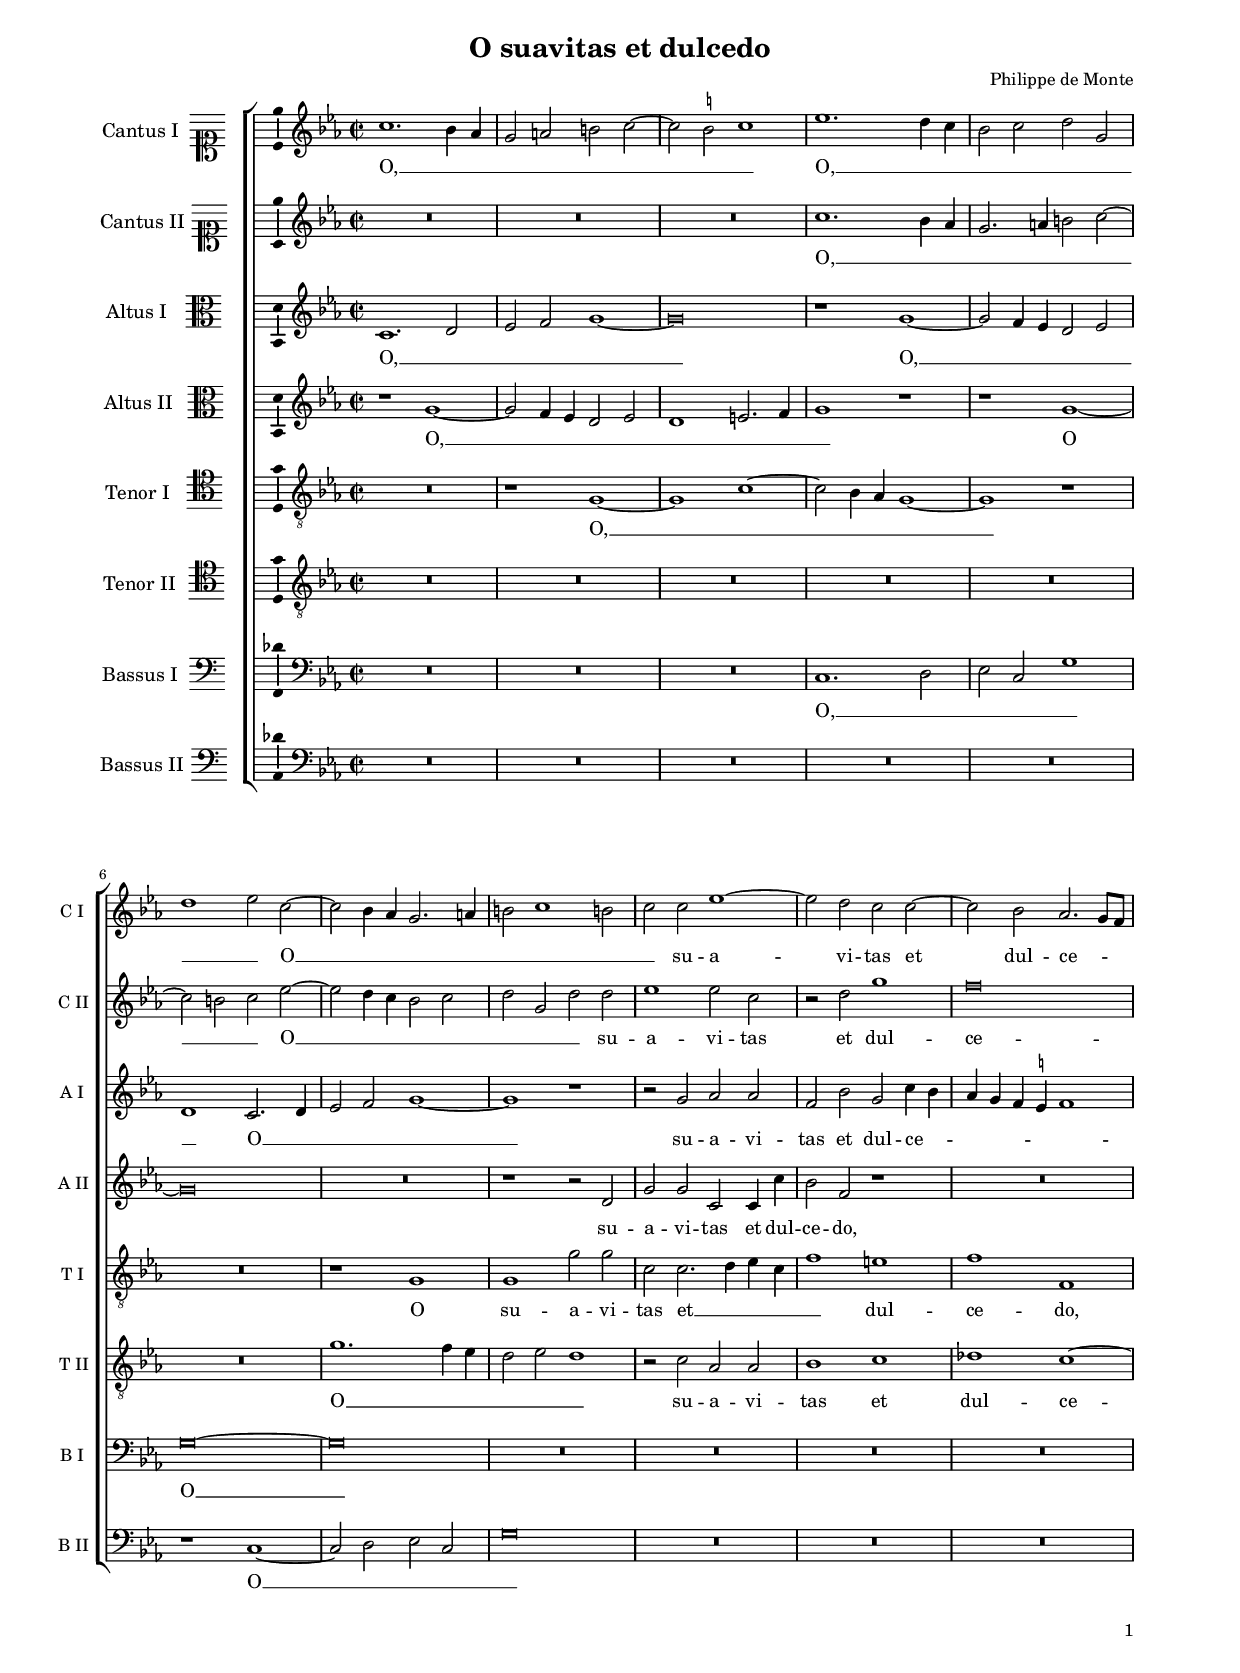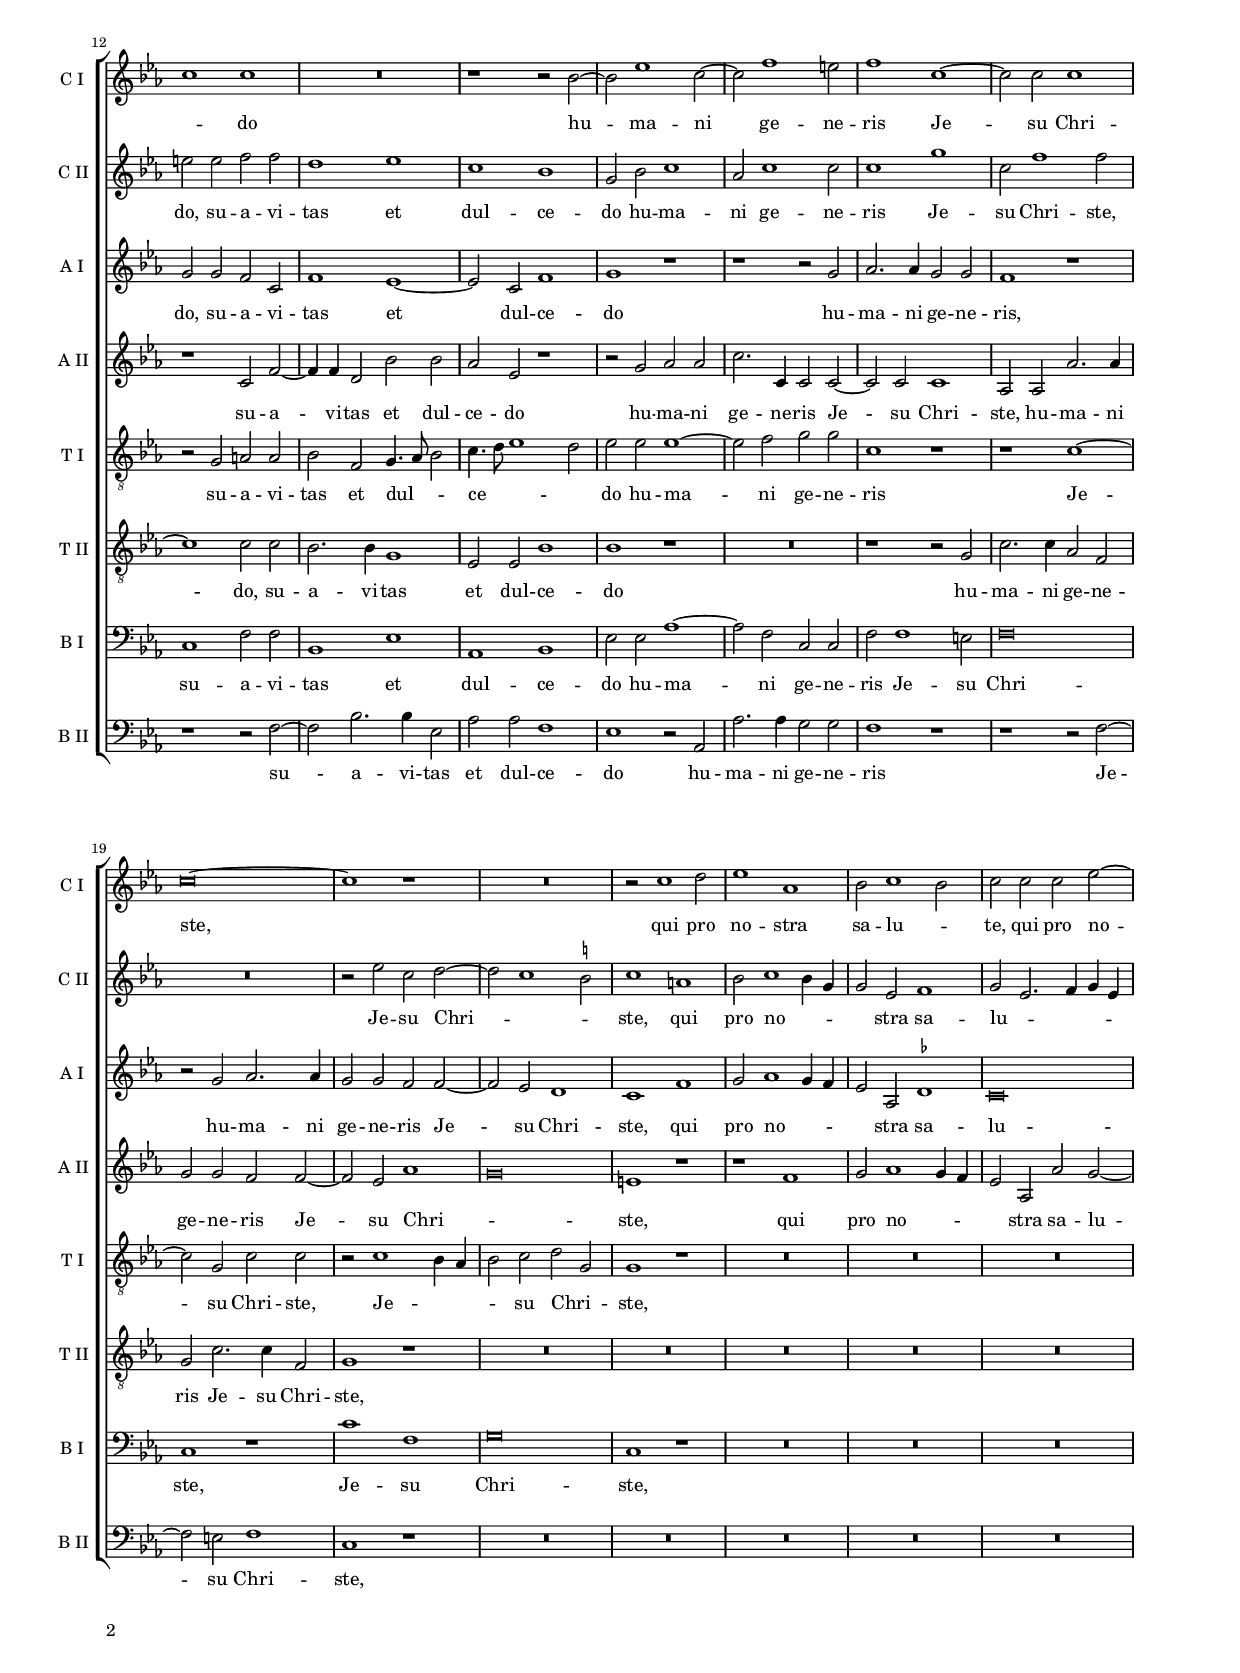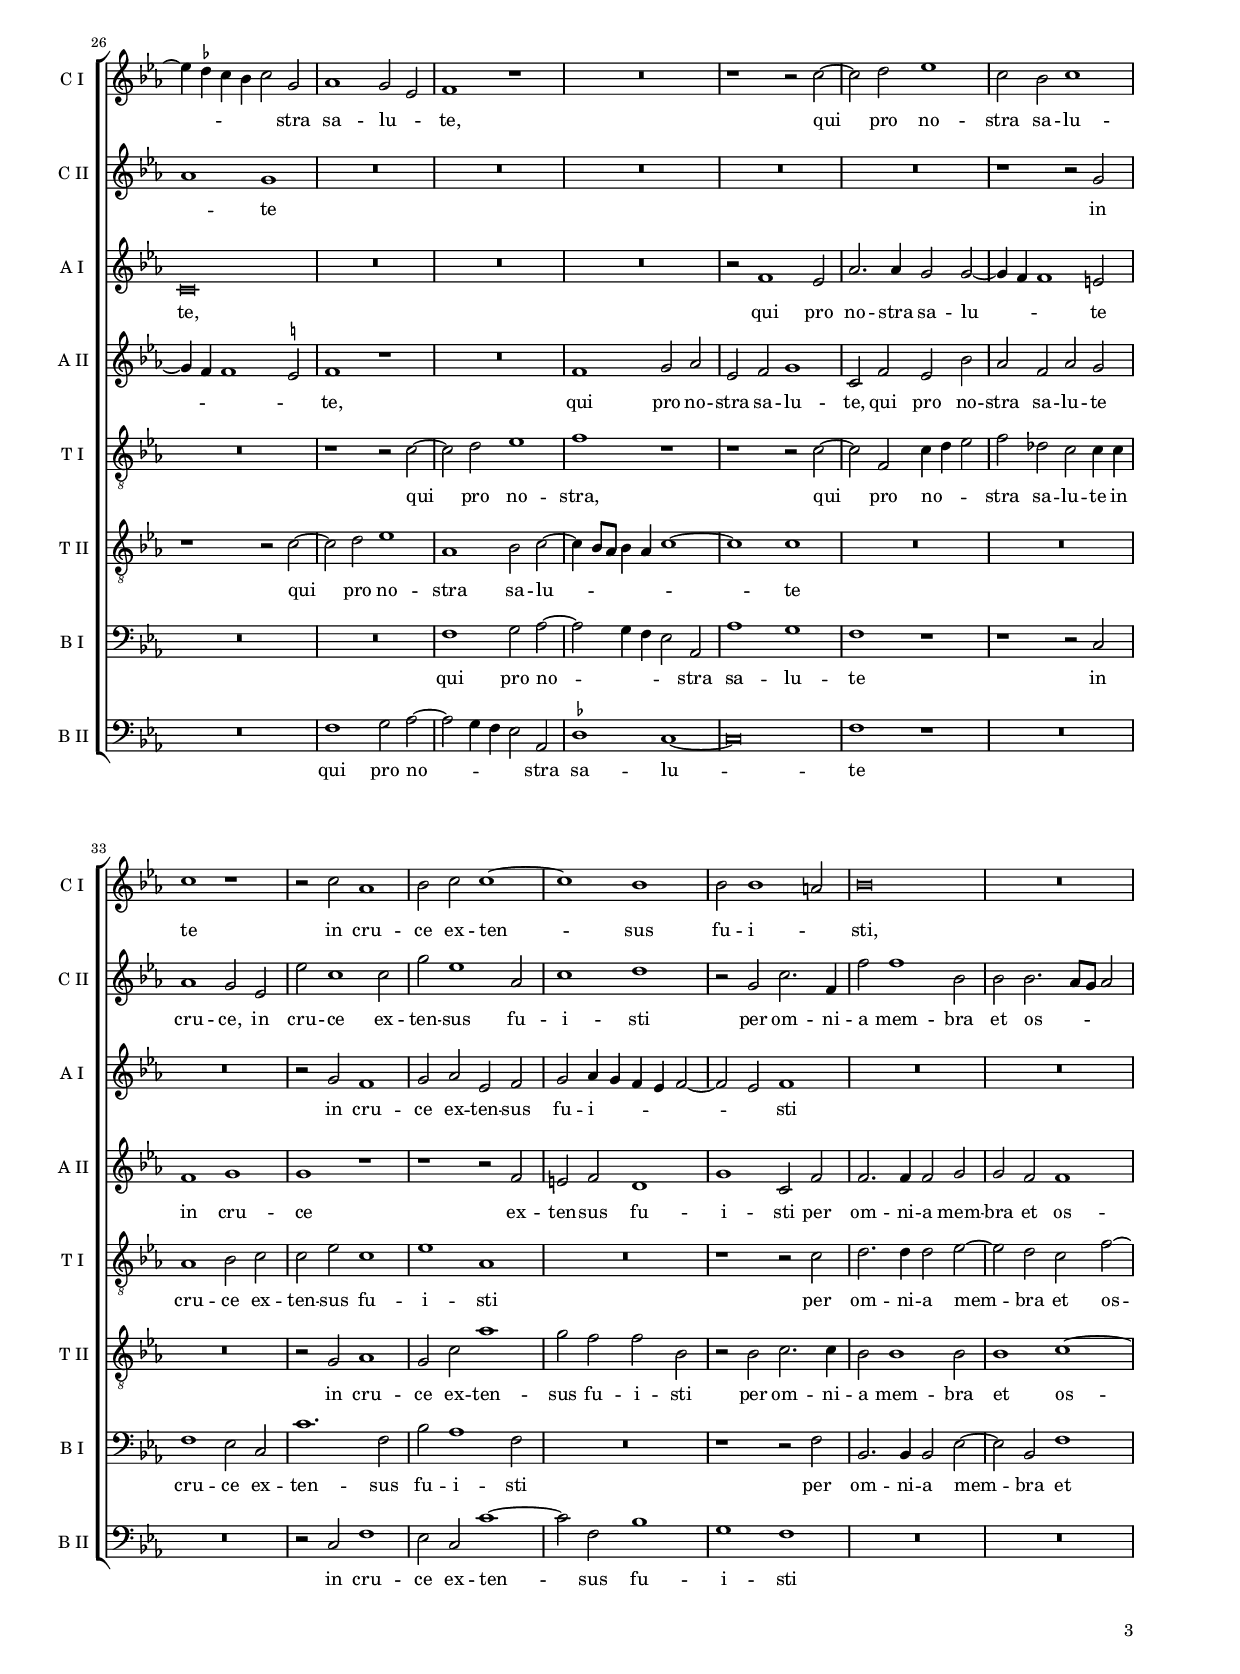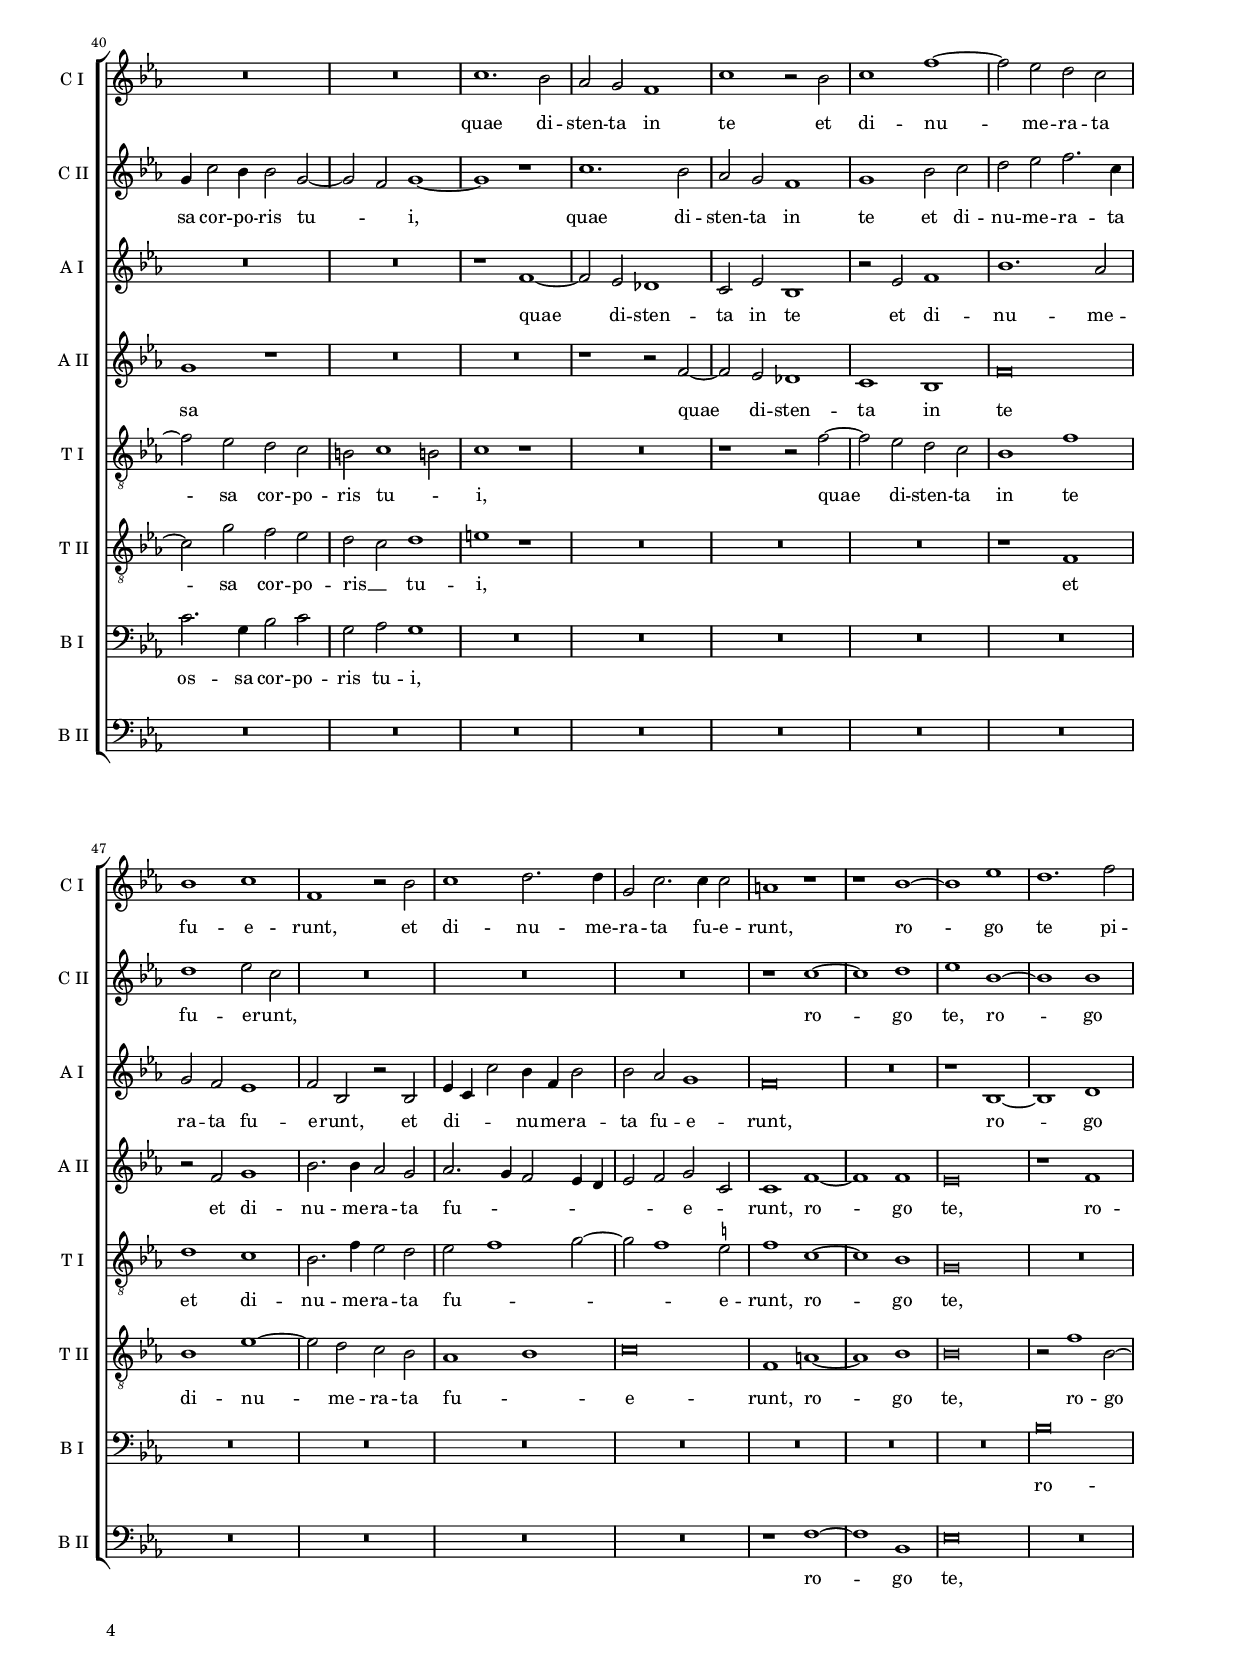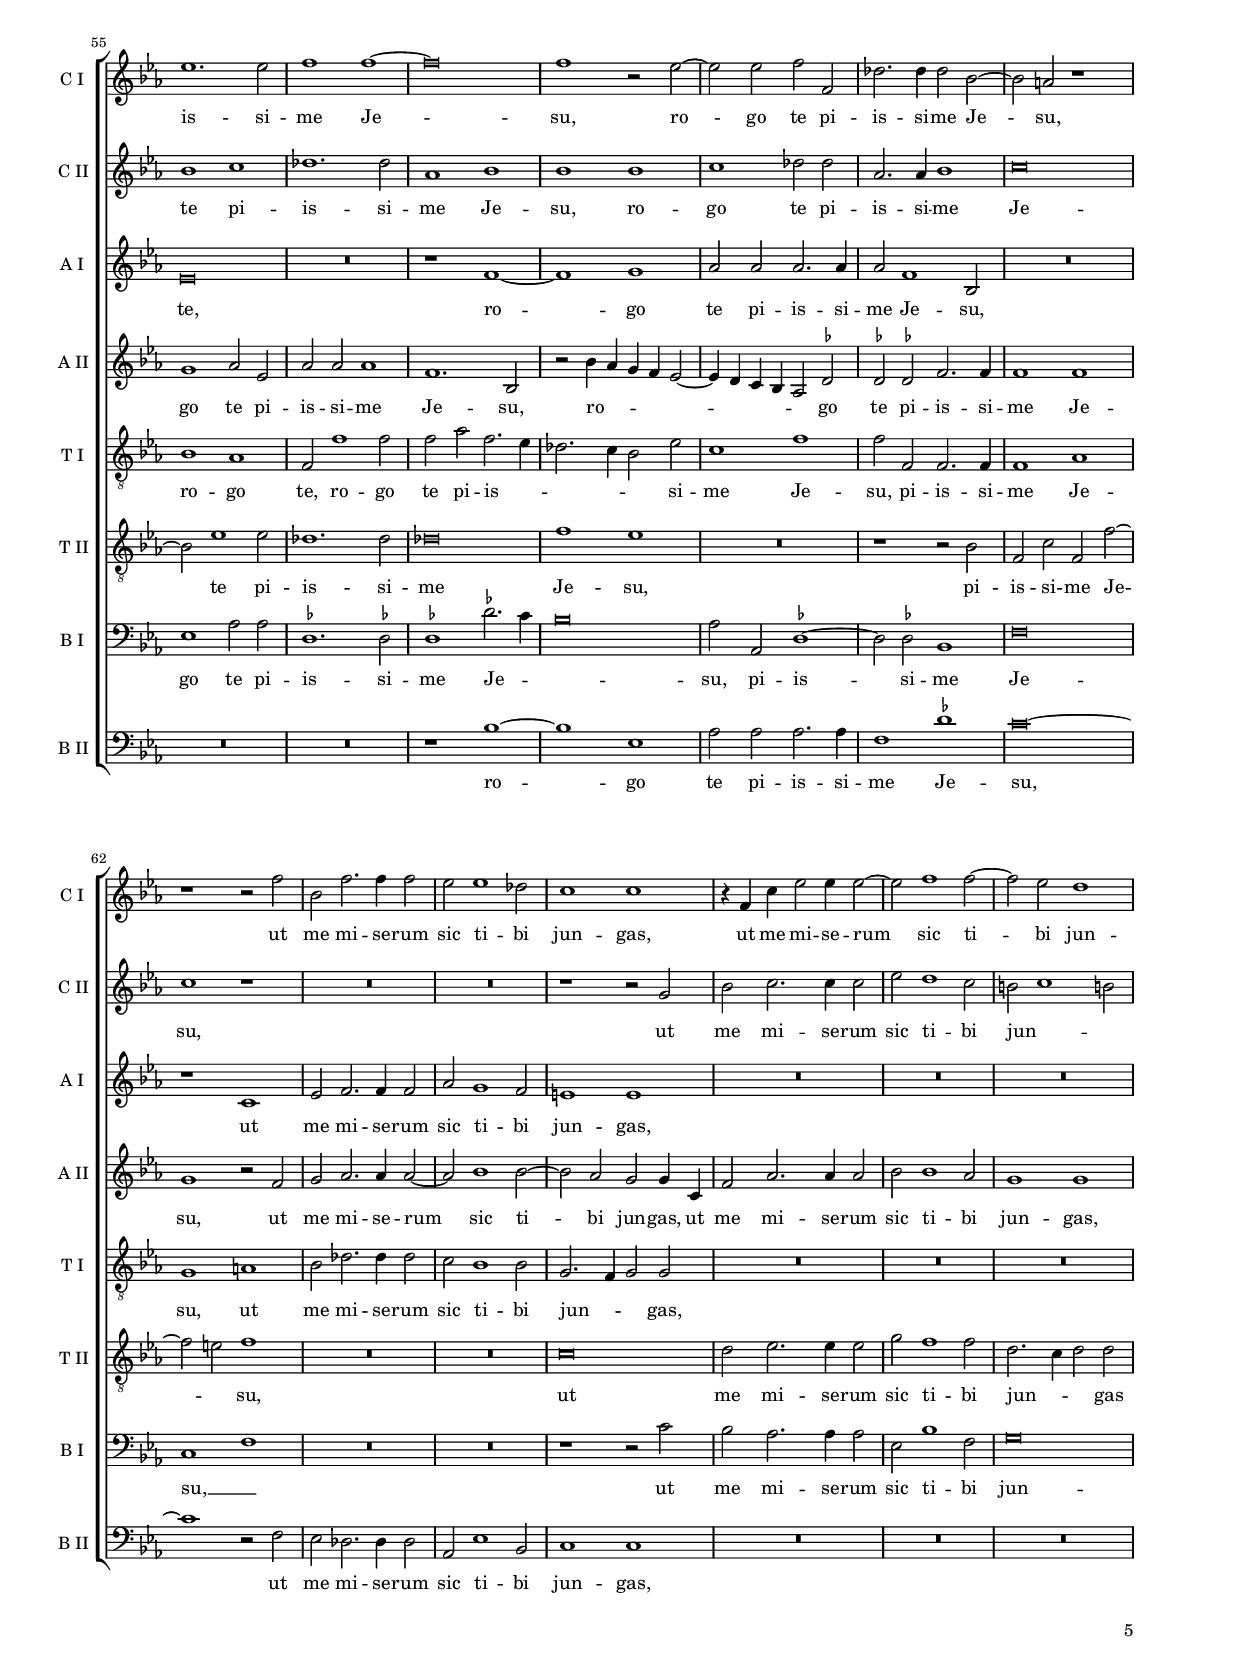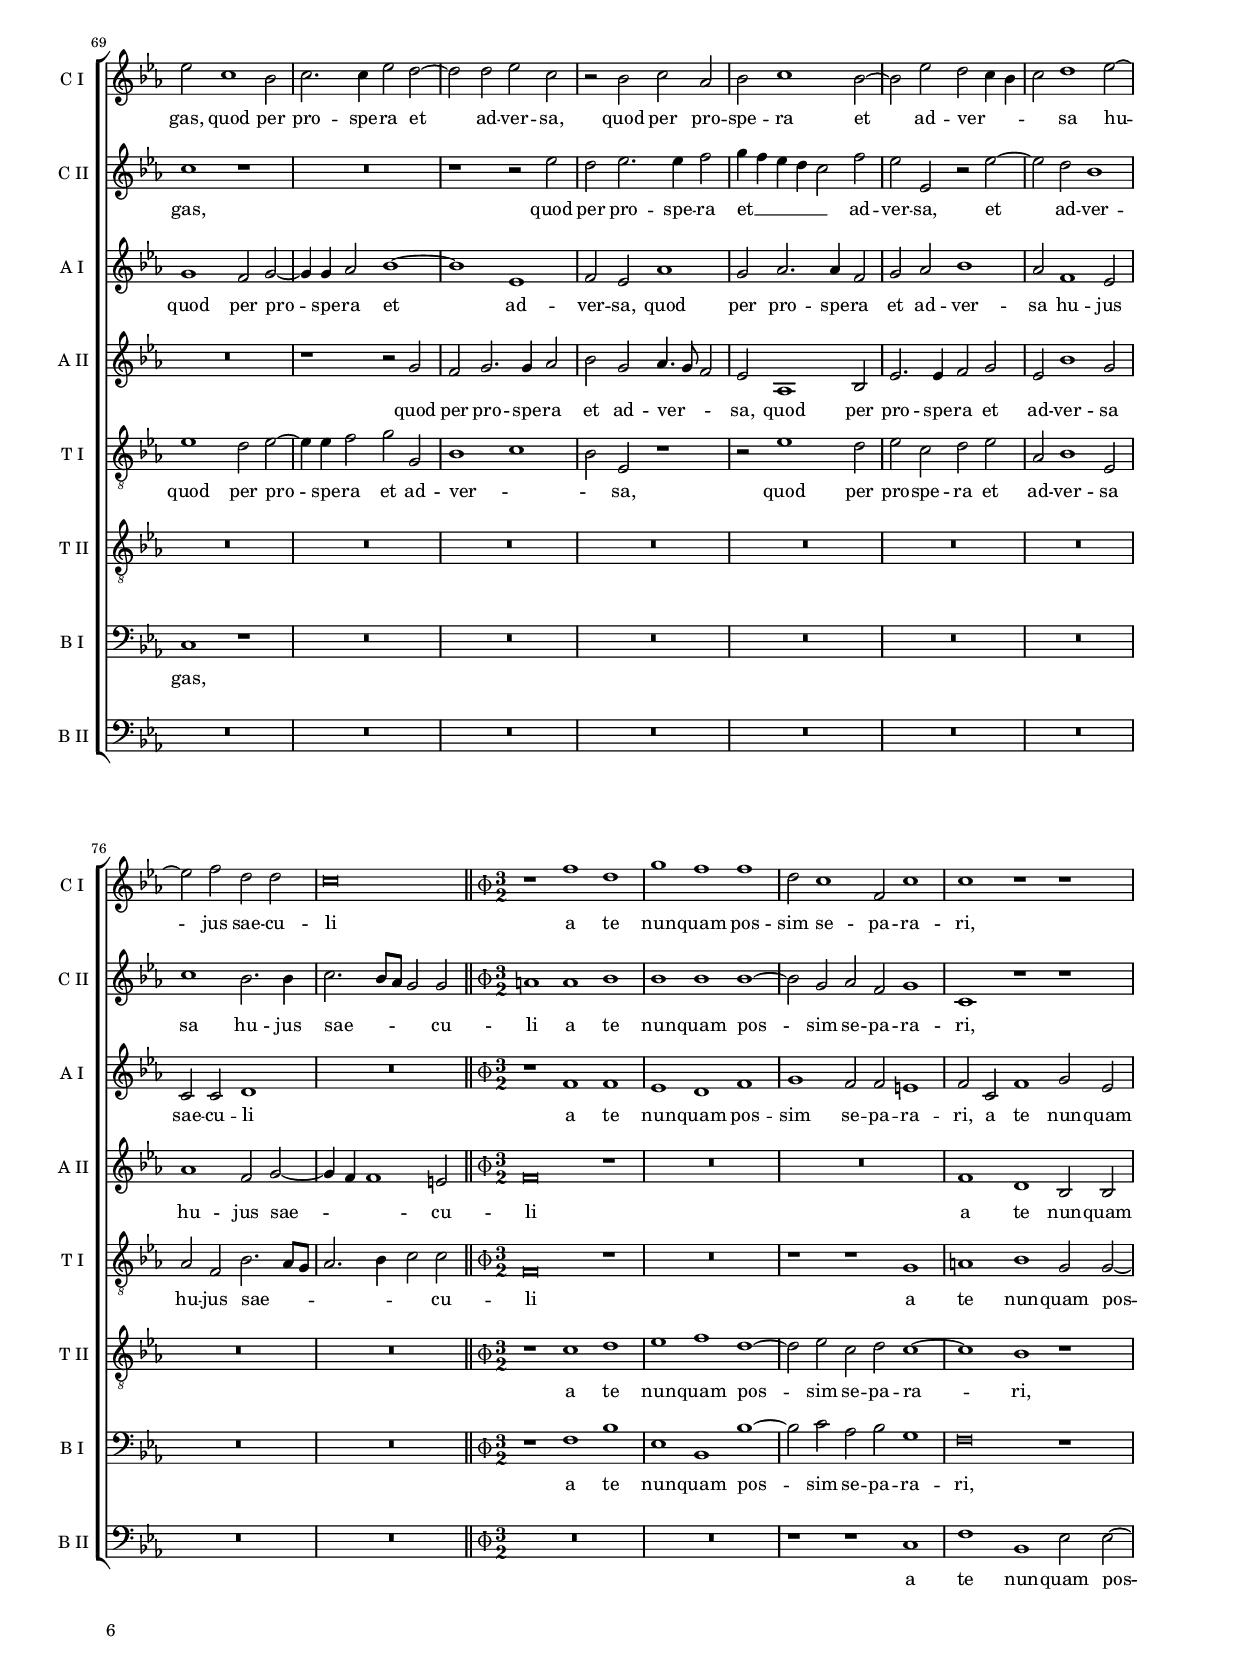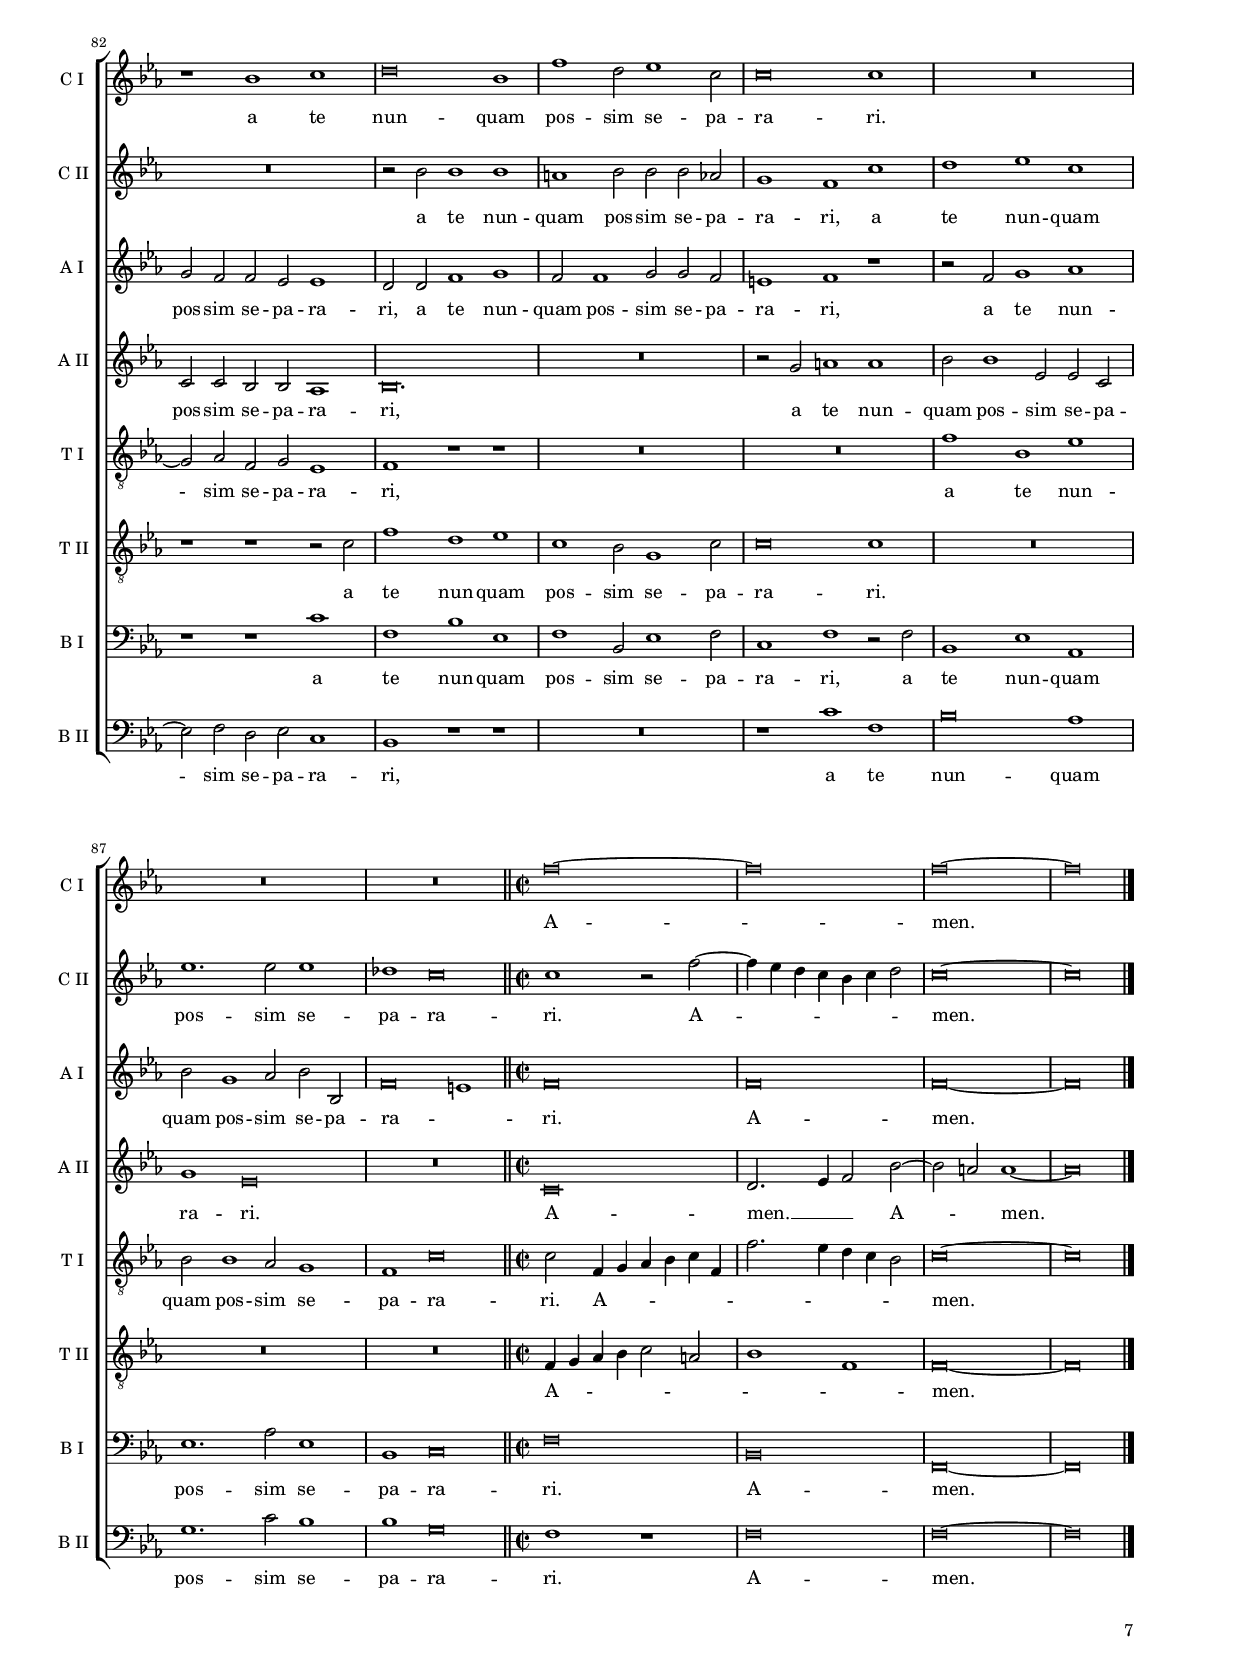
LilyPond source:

\header
{
  title="O suavitas et dulcedo"
  composer="Philippe de Monte"
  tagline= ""
}

\version "2.22.2"
\language deutsch
#(set-global-staff-size 15)
% #(set-default-paper-size "letter")
#(ly:set-option 'point-and-click #f)


\paper
	{
	top-margin = 1.5 \cm
	bottom-margin = 1 \cm
	left-margin = 1.8 \cm
	right-margin = 1.8 \cm
	ragged-bottom = ##f
	ragged-last-bottom = ##t
	print-page-number = ##f
	system-system-spacing = #'((basic-distance . 19) (minimum-distance . 16) (padding . 8) (strechability . 250))
    oddFooterMarkup=\markup   \fill-line { "" \fromproperty #'page:page-number-string }
    evenFooterMarkup=\markup  \fill-line { \fromproperty #'page:page-number-string "" }
    last-bottom-spacing = #'((basic-distance . 12) (minimum-distance . 7) (padding . 4))
	systems-per-page = 2
%	min-systems-per-page = 3
    page-count = 7
	}

     #(define ((double-time-signature glyph a b) grob)
    (grob-interpret-markup grob
          (markup #:override '(baseline-skip . 2.5) #:number
                  (#:line ((markup (#:musicglyph glyph))
                           (#:fontsize -1 #:column (a b)))))))

global = {
    % \set Staff.autoBeaming = ##f
	\key c \major
	\time 2/2 \set Score.measureLength = #(ly:make-moment 2/1)
    \set Score.tempoHideNote = ##t
    \tempo 2 = 90
    \skip 1*2*77 \bar "||"
    \once \override Score.TimeSignature.stencil = #(double-time-signature "timesig.mensural34" "3" "2")
    \time 6/2
    \tempo 2 = 135
	\skip 1*3*11 \bar "||"
    \time 2/2 \set Score.measureLength = #(ly:make-moment 2/1)
    \tempo 2 = 90
    \skip 1*2*4 \bar "|."
	}

ficta = { \once \set suggestAccidentals = ##t }
	
forget = #(define-music-function (music) (ly:music?) #{
	\accidentalStyle forget
	$music
	\accidentalStyle default
	#})



incipitcantus = \markup { \score {
	{
	\set Staff.instrumentName = \markup { \fontsize #1 "Cantus I" }
	\key c \major
	\clef soprano
	s4 \bar ""
	}
	\layout  {
	raggedright = ##t
	indent = 1.6 \cm
	line-width = 2.2 \cm
	\context { \Staff \remove Time_signature_engraver }
	\override Staff.Clef.Y-extent = #'(0 . 0)
	}} \hspace #1 }


incipitquintus = \markup { \score {
	{
	\set Staff.instrumentName = \markup { \fontsize #1 "Cantus II" }
	\key c \major
	\clef soprano
	s4 \bar ""
	}
	\layout  {
	raggedright = ##t
	indent = 1.6 \cm
	line-width = 2.2 \cm
	\context { \Staff \remove Time_signature_engraver }
	\override Staff.Clef.Y-extent = #'(0 . 0)
	}} \hspace #1 }

      
incipitaltus = \markup { \score {
	{
	\set Staff.instrumentName = \markup { \fontsize #1 "Altus I" }
	\key c \major
	\clef alto
	s4 \bar ""
	}
	\layout  {
	raggedright = ##t
	indent = 1.6 \cm
	line-width = 2.2 \cm
	\context { \Staff \remove Time_signature_engraver }
	\override Staff.Clef.Y-extent = #'(0 . 0)
	}} \hspace #1 }

    
incipitsextus = \markup { \score {
	{
	\set Staff.instrumentName = \markup { \fontsize #1 "Altus II" }
	\key c \major
	\clef alto
	s4 \bar ""
	}
	\layout  {
	raggedright = ##t
	indent = 1.6 \cm
	line-width = 2.2 \cm
	\context { \Staff \remove Time_signature_engraver }
	\override Staff.Clef.Y-extent = #'(0 . 0)
	}} \hspace #1 }
    

incipittenor = \markup { \score {
	{
	\set Staff.instrumentName = \markup { \fontsize #1 "Tenor I" }
	\key c \major
	\clef tenor
	s4 \bar ""
	}
	\layout  {
	raggedright = ##t
	indent = 1.6 \cm
	line-width = 2.2 \cm
	\context { \Staff \remove Time_signature_engraver }
	\override Staff.Clef.Y-extent = #'(0 . 0)
	}} \hspace #1 }
      
      
incipitseptimus = \markup { \score {
	{
	\set Staff.instrumentName = \markup { \fontsize #1 "Tenor II" }
	\key c \major
	\clef tenor
	s4 \bar ""
	}
	\layout  {
	raggedright = ##t
	indent = 1.6 \cm
	line-width = 2.2 \cm
	\context { \Staff \remove Time_signature_engraver }
	\override Staff.Clef.Y-extent = #'(0 . 0)
	}} \hspace #1 }
      
      
incipitbassus = \markup { \score {
	{
	\set Staff.instrumentName = \markup { \fontsize #1 "Bassus I" }
	\key c \major
	\clef bass
	s4 \bar ""
	}
	\layout  {
	raggedright = ##t
	indent = 1.6 \cm
	line-width = 2.2 \cm
	\context { \Staff \remove Time_signature_engraver }
	\override Staff.Clef.Y-extent = #'(0 . 0)
	}} \hspace #1 }


incipitoctavus = \markup { \score {
	{
	\set Staff.instrumentName = \markup { \fontsize #1 "Bassus II" }
	\key c \major
	\clef bass
	s4 \bar ""
	}
	\layout  {
	raggedright = ##t
	indent = 1.6 \cm
	line-width = 2.2 \cm
	\context { \Staff \remove Time_signature_engraver }
	\override Staff.Clef.Y-extent = #'(0 . 0)
	}} \hspace #1 }


cantus =  \relative c''
	{
	a1. g4 f
	e2 fis gis a~
	a2 \ficta gis a1
	c1. h4 a
%5
	g2 a h e, |
	h'1 c2 a~
	a2 g4 f e2. fis4
	gis2 a1 gis!2
	a2 a c1~
%10
	c2 h a a~ |
	a2 g f2. e8 d
	a'1 a
	R\breve
	r1 r2 g~
%15
	g2 c1 a2~ |
	a2 d1 cis2
	d1 a~
	a2 a a1
	a\breve~
%20
	a1 r |
	R\breve
	r2 a1 h2
	c1 f,
	g2 a1 g2
%25
	a2 a a c~ |
	c4 \ficta b a g a2 e
	f1 e2 c
	d1 r
	R\breve
%30
	r1 r2 a'~ |
	a2 h c1
	a2 g a1
	a1 r
	r2 a f1
%35
	g2 a a1~ |
	a1 g
	g2 g1 fis2
	g\breve
	R\breve
%40
	R\breve |
	R\breve
	a1. g2
	f2 e d1
	a'1 r2 g
%45
	a1 d~ |
	d2 c h a
	g1 a
	d,1 r2 g
	a1 h2. h4
%50
	e,2 a2. a4 a2 |
	fis1 r
	r1 g~
	g1 c
	h1. d2
%55
	c1. c2 |
	d1 d~
	d\breve
	d1 r2 c~
	c2 c d d,
%60
	b'2. b4 b2 g~ |
	g2 fis r1
	r1 r2 d'
	g,2 d'2. d4 d2
	c2 c1 b2
%65
	a1 a |
	r4 d, a' c2 c4 c2~
	c2 d1 d2~
	d2 c h1
	c2 a1 g2
%70
	a2. a4 c2 h~ |
	h2 h c a
	r2 g a f
	g2 a1 g2~
	g2 c h a4 g
%75
	a2 h1 c2~ |
	c2 d h h
	a\breve
% Triple time
	r1 d h
	e1 d d
%80
	h2 a1 d,2 a'1 |
	a1 r r
	r1 g a
	h\breve g1
	d'1 h2 c1 a2
%85
	a\breve a1 |
	R\breve.
	R\breve.
	R\breve.
% End of triple time
	d\breve~
%90
	d\breve |
	d\breve~
    d\breve |
	}


quintus = \relative c''
	{
	R\breve
	R\breve
	R\breve
	a1. g4 f
%5
	e2. fis4 gis2 a~ |
	a2 gis a c~
	c2 h4 a g2 a
	h2 e, h' h
	c1 c2 a
%10
	r2 h e1 |
	d\breve
	cis2 cis d d
	h1 c
	a1 g
%15
	e2 g a1 |
	f2 a1 a2
	a1 e'
	a,2 d1 d2
	R\breve
%20
	r2 c a h~ |
	h2 a1 \ficta gis2
	a1 fis
	g2 a1 g4 e
	e2 c d1
%25
	e2 c2. d4 e c |
	f1 e
	R\breve
	R\breve
	R\breve
%30
	R\breve |
	R\breve
	r1 r2 e
	f1 e2 c
	c'2 a1 a2
%35
	e'2 c1 f,2 |
	a1 h
	r2 e, a2. d,4
	d'2 d1 g,2
	g2 g2. f8 e f2
%40
	e4 a2 g4 g2 e~ |
	e2 d e1~
	e1 r
	a1. g2
	f2 e d1
%45
	e1 g2 a |
	h2 c d2. a4
	h1 c2 a
	R\breve
	R\breve
%50
	R\breve |
	r1 a~
	a1 h
	c1 g~
	g1 g
%55
	g1 a |
	b1. b2
	f1 g
	g1 g
	a1 b2 b
%60
	f2. f4 g1 |
	a\breve
	a1 r
	R\breve
	R\breve
%65
	r1 r2 e |
	g2 a2. a4 a2
	c2 h1 a2
	gis2 a1 gis!2
	a1 r
%70
	R\breve |
	r1 r2 c
	h2 c2. c4 d2
	e4 d c h a2 d
	c2 c, r c'~
%75
	c2 h g1 |
	a1 g2. g4
	a2. g8 f e2 e
% Triple time
	fis1 fis g
	g1 g g~
%80
	g2 e f d e1 |
	a,1 r r
	R\breve.
	r2 g' g1 g
	fis1 g2 g g f
%85
	e1 d a' |
	h1 c a
	c1. c2 c1
	b1 a\breve
% End of triple time
	a1 r2 d~
%90
	d4 c h a g a h2 |
	a\breve~
	a\breve |
	}


altus =  \relative c'
	{
	a1. h2
	c2 d e1~
	e\breve
	r1 e~
%5
	e2 d4 c h2 c |
	h1 a2. h4
	c2 d e1~
	e1 r
	r2 e f f
%10
	d2 g e a4 g |
	f4 e d \ficta cis d1
	e2 e d a
	d1 c~
	c2 a d1
%15
	e1 r |
	r1 r2 e
	f2. f4 e2 e
	d1 r
	r2 e f2. f4
%20
	e2 e d d~ |
	d2 c h1
	a1 d
	e2 f1 e4 d
	c2 f, \ficta b1
%25
	a\breve |
	a\breve
	R\breve
	R\breve
	R\breve
%30
	r2 d1 c2 |
	f2. f4 e2 e~
	e4 d d1 cis2
	R\breve
	r2 e d1
%35
	e2 f c d |
	e2 f4 e d c d2~
	d2 c d1
	R\breve
	R\breve
%40
	R\breve |
	R\breve
	r1 d~
	d2 c b1
	a2 c g1
%45
	r2 c d1 |
	g1. f2
	e2 d c1
	d2 g, r g
	c4 a a'2 g4 d g2
%50
	g2 f e1 |
	d\breve
	R\breve
	r1 g,~
	g1 h
%55
	c\breve |
	R\breve
	r1 d~
	d1 e
	f2 f f2. f4
%60
	f2 d1 g,2 |
	R\breve
	r1 a
	c2 d2. d4 d2
	f2 e1 d2
%65
	cis1 cis |
	R\breve
	R\breve
	R\breve
	e1 d2 e~
%70
	e4 e f2 g1~ |
	g1 c,
	d2 c f1
	e2 f2. f4 d2
	e2 f g1
%75
	f2 d1 c2 |
	a2 a h1
	R\breve
% Triple time
	r1 d d
	c1 h d
%80
	e1 d2 d cis1 |
	d2 a d1 e2 c
	e2 d d c c1
	h2 h d1 e
	d2 d1 e2 e d
%85
	cis1 d r |
	r2 d e1 f
	g2 e1 f2 g g,
	d'\breve cis1
% End of triple time
	d\breve
%90
	d\breve |
	d\breve~
	d\breve |
	}


sextus =  \relative c'
	{
	r1 e~
	e2 d4 c h2 c
	h1 cis2. d4
	e1 r
%5
	r1 e~ |
	e\breve
	R\breve
	r1 r2 h
	e2 e a, a4 a'
%10
	g2 d r1 |
	R\breve
	r1 a2 d~
	d4 d h2 g' g
	f2 c r1
%15
	r2 e f f |
	a2. a,4 a2 a~
	a2 a a1
	f2 f f'2. f4
	e2 e d d~
%20
	d2 c f1 |
	e\breve
	cis1 r
	r1 d
	e2 f1 e4 d
%25
	c2 f, f' e~ |
	e4 d d1 \ficta cis2
	d1 r
	R\breve
	d1 e2 f
%30
	c2 d e1 |
	a,2 d c g'
	f2 d f e
	d1 e
	e1 r
%35
	r1 r2 d |
	cis2 d h1
	e1 a,2 d
	d2. d4 d2 e
	e2 d d1
%40
	e1 r |
	R\breve
	R\breve
	r1 r2 d~
	d2 c b1
%45
	a1 g |
	d'\breve
	r2 d e1
	g2. g4 f2 e
	f2. e4 d2 c4 h
%50
	c2 d e a, |
	a1 d~
	d1 d
	c\breve
	r1 d
%55
	e1 f2 c |
	f2 f f1
	d1. g,2
	r2 g'4 f e d c2~
	c4 h a g f2 \ficta b
%60
	\ficta b2 \ficta b! d2. d4 |
	d1 d
	e1 r2 d
	e2 f2. f4 f2~
	f2 g1 g2~
%65
	g2 f e e4 a, |
	d2 f2. f4 f2
	g2 g1 f2
	e1 e
	R\breve
%70
	r1 r2 e |
	d2 e2. e4 f2
	g2 e f4. e8 d2
	c2 f,1 g2
	c2. c4 d2 e
%75
	c2 g'1 e2 |
	f1 d2 e~
	e4 d d1 cis2
% Triple time
	d\breve r1
	R\breve.
%80
	R\breve. |
	d1 h g2 g
	a2 a g g f1
	g\breve.
	R\breve.
%85
	r2 e' fis1 fis |
	g2 g1 c,2 c a
	e'1 c\breve
	R\breve.
% End of triple time
	a\breve
%90
	h2. c4 d2 g~ |
	g2 fis fis1~
	fis\breve |
	}

        
tenor =  \relative c'
	{
	R\breve
	r1 e,~
	e1 a~
	a2 g4 f e1~
%5
	e1 r |
	R\breve
	r1 e
	e1 e'2 e
	a,2 a2. h4 c a
%10
	d1 cis |
	d1 d,
	r2 e fis fis
	g2 d e4. f8 g2
	a4. h8 c1 h2
%15
	c2 c c1~ |
	c2 d e e
	a,1 r
	r1 a~
	a2 e a a
%20
	r2 a1 g4 f |
	g2 a h e,
	e1 r
	R\breve
	R\breve
%25
	R\breve |
	R\breve
	r1 r2 a~
	a2 h c1
	d1 r
%30
	r1 r2 a~ |
	a2 d, a'4 h c2
	d2 b a a4 a
	f1 g2 a
	a2 c a1
%35
	c1 f, |
	R\breve
	r1 r2 a
	h2. h4 h2 c~
	c2 h a d~
%40
	d2 c h a |
	gis2 a1 gis!2
	a1 r
	R\breve
	r1 r2 d~
%45
	d2 c h a |
	g1 d'
	h1 a
	g2. d'4 c2 h
	c2 d1 e2~
%50
	e2 d1 \ficta cis2 |
	d1 a~
	a1 g
	e\breve
	R\breve
%55
	g1 f |
	d2 d'1 d2
	d2 f d2. c4
	b2. a4 g2 c
	a1 d
%60
	d2 d, d2. d4 |
	d1 f
	e1 fis
	g2 b2. b4 b2
	a2 g1 g2
%65
	e2. d4 e2 e |
	R\breve
	R\breve
	R\breve
	c'1 h2 c~
%70
	c4 c d2 e e, |
	g1 a
	g2 c, r1
	r2 c'1 h2
	c2 a h c
%75
	f,2 g1 c,2 |
	f2 d g2. f8 e
	f2. g4 a2 a
% Triple time
	d,\breve r1
	R\breve.
%80
	r1 r e |
	fis1 g e2 e~
	e2 f d e c1
	d1 r r
	R\breve.
%85
	R\breve. |
	d'1 g, c
	g2 g1 f2 e1
	d1 a'\breve
% End of triple time
	a2 d,4 e f g a d,
%90
	d'2. c4 h a g2 |
	a\breve~
	a\breve |
	}


septimus  =  \relative c'
	{
	R\breve
	R\breve
	R\breve
	R\breve
%5
	R\breve |
	R\breve
	e1. d4 c
	h2 c h1
	r2 a f f
%10
	g1 a |
	b1 a~
	a1 a2 a
	g2. g4 e1
	c2 c g'1
%15
	g1 r |
	R\breve
	r1 r2 e
	a2. a4 f2 d
	e2 a2. a4 d,2
%20
	e1 r |
	R\breve
	R\breve
	R\breve
	R\breve
%25
	R\breve |
	r1 r2 a~
	a2 h c1
	f,1 g2 a~
	a4 g8 f g4 f a1~
%30
	a1 a |
	R\breve
	R\breve
	R\breve
	r2 e f1
%35
	e2 a f'1 |
	e2 d d g,
	r2 g a2. a4
	g2 g1 g2
	g1 a~
%40
	a2 e' d c |
	h2 a h1
	cis1 r
	R\breve
	R\breve
%45
	R\breve |
	r1 d,
	g1 c~
	c2 h a g
	f1 g
%50
	a\breve |
	d,1 fis~
	fis1 g
	g\breve
	r2 d'1 g,2~
%55
	g2 c1 c2 |
	b1. b2
	b\breve
	d1 c
	R\breve
%60
	r1 r2 g |
	d2 a' d, d'~
	d2 cis d1
	R\breve
	R\breve
%65
	a\breve |
	h2 c2. c4 c2
	e2 d1 d2
	h2. a4 h2 h
	R\breve
%70
	R\breve |
	R\breve
	R\breve
	R\breve
	R\breve
%75
	R\breve |
	R\breve
	R\breve
% Triple time
	r1 a h
	c1 d h~
%80
	h2 c a h a1~ |
	a1 g r
	r1 r1 r2 a
	d1 h c
	a1 g2 e1 a2
%85
	a\breve a1 |
	R\breve.
	R\breve.
	R\breve.
% End of triple time
	d,4 e f g a2 fis
%90
	g1 d |
	d\breve~
	d\breve |
	}


bassus  =  \relative c
	{
	R\breve
	R\breve
	R\breve
	a1. h2
%5
	c2 a e'1 |
	e\breve~
	e\breve
	R\breve
	R\breve
%10
	R\breve |
	R\breve
	a,1 d2 d
	g,1 c
	f,1 g
%15
	c2 c f1~ |
	f2 d a a
	d2 d1 cis2
	d\breve
	a1 r
%20
	a'1 d, |
	e\breve
	a,1 r
	R\breve
	R\breve
%25
	R\breve |
	R\breve
	R\breve
	d1 e2 f~
	f2 e4 d c2 f,
%30
	f'1 e |
	d1 r
	r1 r2 a
	d1 c2 a
	a'1. d,2
%35
	g2 f1 d2 |
	R\breve
	r1 r2 d
	g,2. g4 g2 c~
	c2 g d'1
%40
	a'2. e4 g2 a |
	e2 f e1
	R\breve
	R\breve
	R\breve
%45
	R\breve |
	R\breve
	R\breve
	R\breve
	R\breve
%50
	R\breve |
	R\breve
	R\breve
	R\breve
	g\breve
%55
	c,1 f2 f |
	\ficta b,1. \ficta b!2
	\ficta b1 \ficta b'!2. a4
	g\breve
	f2 f, \ficta b1~
%60
	\ficta b2 \ficta b!2 g1 |
	d'\breve
	a1 d
	R\breve
	R\breve
%65
	r1 r2 a' |
	g2 f2. f4 f2
	c2 g'1 d2
	e\breve
	a,1 r
%70
	R\breve |
	R\breve
	R\breve
	R\breve
	R\breve
%75
	R\breve |
	R\breve
	R\breve
% Triple time
	r1 d g
	c,1 g g'~
%80
	g2 a f g e1 |
	d\breve r1
	r1 r a'
	d,1 g c,
	d1 g,2 c1 d2
%85
	a1 d r2 d |
	g,1 c f,
	c'1. f2 c1
	g1 a\breve
% End of triple time
	d\breve
%90
	g,\breve |
	d\breve~
	d\breve |
	}

octavus  =  \relative c
	{
	R\breve
	R\breve
	R\breve
	R\breve
%5
	R\breve |
	r1 a~
	a2 h c a
	e'\breve
	R\breve
%10
	R\breve |
	R\breve
	r1 r2 d~
	d2 g2. g4 c,2
	f2 f d1
%15
	c1 r2 f, |
	f'2. f4 e2 e
	d1 r
	r1 r2 d~
	d2 cis d1
%20
	a1 r |
	R\breve
	R\breve
	R\breve
	R\breve
%25
	R\breve |
	R\breve
	d1 e2 f~
	f2 e4 d c2 f,
	\ficta b1 a~
%30
	a\breve |
	d1 r
	R\breve
	R\breve
	r2 a d1
%35
	c2 a a'1~ |
	a2 d, g1
	e1 d
	R\breve
	R\breve
%40
	R\breve |
	R\breve
	R\breve
	R\breve
	R\breve
%45
	R\breve |
	R\breve
	R\breve
	R\breve
	R\breve
%50
	R\breve |
	r1 d~
	d1 g,
	c\breve
	R\breve
%55
	R\breve |
	R\breve
	r1 g'~
	g1 c,
	f2 f f2. f4
%60
	d1 \ficta b' |
	a\breve~
	a1 r2 d,
	c2 b2. b4 b2
	f2 c'1 g2
%65
	a1 a |
	R\breve
	R\breve
	R\breve
	R\breve
%70
	R\breve |
	R\breve
	R\breve
	R\breve
	R\breve
%75
	R\breve |
	R\breve
	R\breve
% Triple time
	R\breve.
	R\breve.
%80
	r1 r a |
	d1 g, c2 c~
	c2 d h c a1
	g1 r r
	R\breve.
%85
	r1 a' d, |
	g\breve f1
	e1. a2 g1
	g1 e\breve
% End of triple time
	d1 r
%90
	d\breve |
	d\breve~
	d\breve |
	}
    
    
lyricscantus = \lyricmode {
	O, __ _ _ _ _ _ _ _ _
    O, __ _ _ _ _ _ _ _ _
    O __ _ _ _ _ _ _ _ _ su -- a -- vi -- tas et dul -- ce -- _ _ _ do 
    hu -- ma -- ni ge -- ne -- ris Je -- su Chri -- ste,
    qui pro no -- stra sa -- lu -- _ te,
    qui pro no -- _ _ _ _ stra sa -- lu -- _ te,
    qui pro no -- stra sa -- lu -- te
    in cru -- ce ex -- ten -- sus fu -- i -- _ sti,
    quae di -- sten -- ta in te et di -- nu -- me -- ra -- ta fu -- e -- runt,
    et di -- nu -- me -- ra -- ta fu -- e -- runt,
    ro -- go te pi -- is -- si -- me Je -- su,
    ro -- go te pi -- is -- si -- me Je -- su,
    ut me mi -- se -- rum sic ti -- bi jun -- gas,
    ut me mi -- se -- rum sic ti -- bi jun -- gas,
    quod per pro -- spe -- ra et ad -- ver -- sa,
    quod per pro -- spe -- ra et ad -- ver -- _ _ _ sa
    hu -- jus sae -- cu -- li
    a te nun -- quam pos -- sim se -- pa -- ra -- ri,
    a te nun -- quam pos -- sim se -- pa -- ra -- ri.
    A -- men.
	}


lyricsquintus = \lyricmode {
	O, __ _ _ _ _ _ _ _ _ 
    O __ _ _ _ _ _ _ _ su -- a -- vi -- tas et dul -- ce -- do,
    su -- a -- vi -- tas et dul -- ce -- do hu -- ma -- ni ge -- ne -- ris Je -- su Chri -- ste,
    Je -- su Chri -- _ _ ste,
    qui pro no -- _ _ _ stra sa -- lu -- _ _ _ _ _ te
    in cru -- ce,
    in cru -- ce ex -- ten -- sus fu -- i -- sti
    per om -- ni -- a mem -- bra et os -- _ _ _ sa cor -- po -- ris tu -- _ i,
    quae di -- sten -- ta in te et di -- nu -- me -- ra -- ta fu -- e -- runt,
    ro -- go te,
    ro -- go te pi -- is -- si -- me Je -- su,
    ro -- go te pi -- is -- si -- me Je -- su,
    ut me mi -- se -- rum sic ti -- bi jun -- _ _ gas,
    quod per pro -- spe -- ra et __ _ _ _ _ ad -- ver -- sa,
    et ad -- ver -- sa
    hu -- jus sae -- _ _ _ cu -- li
    a te nun -- quam pos -- sim se -- pa -- ra -- ri,
    a te nun -- quam pos -- sim se -- pa -- ra -- ri,
    a te nun -- quam pos -- sim se -- pa -- ra -- ri.
    A -- _ _ _ _ _ _ men.
	}


lyricsaltus = \lyricmode {
	O, __ _ _ _ _
    O, __ _ _ _ _ _ 
    O __ _ _ _ _ su -- a -- vi -- tas et dul -- ce -- _ _ _ _ _ _ do,
    su -- a -- vi -- tas et dul -- ce -- do hu -- ma -- ni ge -- ne -- ris,
    hu -- ma -- ni ge -- ne -- ris Je -- su Chri -- ste,
    qui pro no -- _ _ _ stra sa -- lu -- te,
    qui pro no -- stra sa -- lu -- _ _ te
    in cru -- ce ex -- ten -- sus fu -- i -- _ _ _ _ _ sti
    quae di -- sten -- ta in te et di -- nu -- me -- ra -- ta fu -- e -- runt,
    et di -- _ _ nu -- me -- ra -- ta fu -- e -- runt,
    ro -- go te,
    ro -- go te pi -- is -- si -- me Je -- su,
    ut me mi -- se -- rum sic ti -- bi jun -- gas,
    quod per pro -- spe -- ra et ad -- ver -- sa,
    quod per pro -- spe -- ra et ad -- ver -- sa
    hu -- jus sae -- cu -- li
    a te nun -- quam pos -- sim se -- pa -- ra -- ri,
    a te nun -- quam pos -- sim se -- pa -- ra -- ri,
    a te nun -- quam pos -- sim se -- pa -- ra -- ri,
    a te nun -- quam pos -- sim se -- pa -- ra -- _ ri.
    A -- men.
	}
        
	
lyricssextus = \lyricmode {
	O, __ _ _ _ _ _ _ _ _ 
    O su -- a -- vi -- tas et dul -- ce -- do,
    su -- a -- vi -- tas et dul -- ce -- do hu -- ma -- ni ge -- ne -- ris Je -- su Chri -- ste,
    hu -- ma -- ni ge -- ne -- ris Je -- su Chri -- _ ste,
    qui pro no -- _ _ _ stra sa -- lu -- _ _ _ te,
    qui pro no -- stra sa -- lu -- te,
    qui pro no -- stra sa -- lu -- te
    in cru -- ce ex -- ten -- sus fu -- i -- sti
    per om -- ni -- a mem -- bra et os -- sa
    quae di -- sten -- ta in te et di -- nu -- me -- ra -- ta fu -- _ _ _ _ _ _ e -- _ runt,
    ro -- go te,
    ro -- go te pi -- is -- si -- me Je -- su,
    ro -- _ _ _ _ _ _ _ _ go te pi -- is -- si -- me Je -- su,
    ut me mi -- se -- rum sic ti -- bi jun -- gas,
    ut me mi -- se -- rum sic ti -- bi jun -- gas,
    quod per pro -- spe -- ra et ad -- ver -- _ _ sa,
    quod per pro -- spe -- ra et ad -- ver -- sa
    hu -- jus sae -- _ _ cu -- li
    a te nun -- quam pos -- sim se -- pa -- ra -- ri,
    a te nun -- quam pos -- sim se -- pa -- ra -- ri.
    A -- men. __ _ _ 
    A -- _ men.
	}
        
        
lyricstenor = \lyricmode {
	O, __ _ _ _ _
    O su -- a -- vi -- tas et __ _ _ _ _ dul -- ce -- do,
    su -- a -- vi -- tas et dul -- _ _ ce -- _ _ _ do hu -- ma -- ni ge -- ne -- ris
    Je -- su Chri -- ste,
    Je -- _ _ _ su Chri -- _ ste,
    qui pro no -- stra,
    qui pro no -- _ _ stra sa -- lu -- te
    in cru -- ce ex -- ten -- sus fu -- i -- sti
    per om -- ni -- a mem -- bra et os -- sa cor -- po -- ris tu -- _ i,
    quae di -- sten -- ta in te
    et di -- nu -- me -- ra -- ta fu -- _ _ _ e -- runt,
    ro -- go te,
    ro -- go te,
    ro -- go te pi -- is -- _ _ _ _ si -- me Je -- su,
    pi -- is -- si -- me Je -- su,
    ut me mi -- se -- rum sic ti -- bi jun -- _ _ gas,
    quod per pro -- spe -- ra et ad -- ver -- _ _ sa,
    quod per pro -- spe -- ra et ad -- ver -- sa
    hu -- jus sae -- _ _ _ _ _ cu -- li
    a te nun -- quam pos -- sim se -- pa -- ra -- ri,
    a te nun -- quam pos -- sim se -- pa -- ra -- ri.
    A -- _ _ _ _ _ _ _ _ _ _ men.
	}


lyricsseptimus = \lyricmode {
    O __ _ _ _ _ _ su -- a -- vi -- tas et dul -- ce -- do,
    su -- a -- vi -- tas et dul -- ce -- do
    hu -- ma -- ni ge -- ne -- ris Je -- su Chri -- ste,
    qui pro no -- stra sa -- lu -- _ _ _ _ _ te
    in cru -- ce ex -- ten -- sus fu -- i -- sti
    per om -- ni -- a mem -- bra et os -- sa cor -- po -- ris __ _ tu -- i,
    et di -- nu -- me -- ra -- ta fu -- _ e -- runt,
    ro -- go te,
    ro -- go te pi -- is -- si -- me Je -- su,
    pi -- is -- si -- me Je -- _ su,
    ut me mi -- se -- rum sic ti -- bi jun -- _ _ gas
    a te nun -- quam pos -- sim se -- pa -- ra -- ri,
    a te nun -- quam pos -- sim se -- pa -- ra -- ri.
    A -- _ _ _ _ _ _ _ men.
	}


lyricsbassus = \lyricmode {
	O, __ _ _ _ _
    O __ su -- a -- vi -- tas et dul -- ce -- do
    hu -- ma -- ni ge -- ne -- ris Je -- su Chri -- ste,
    Je -- su Chri -- ste,
    qui pro no -- _ _ _ stra sa -- lu -- te
    in cru -- ce ex -- ten -- sus fu -- i -- sti
    per om -- ni -- a mem -- bra et os -- sa cor -- po -- ris tu -- i,
    ro -- go te pi -- is -- si -- me Je -- _ _ su,
    pi -- is -- si -- me Je -- su, __ _
    ut me mi -- se -- rum sic ti -- bi jun -- gas,
    a te nun -- quam pos -- sim se -- pa -- ra -- ri,
    a te nun -- quam pos -- sim se -- pa -- ra -- ri,
    a te nun -- quam pos -- sim se -- pa -- ra -- ri.
    A -- men.
	}

    
lyricsoctavus = \lyricmode {
    O __ _ _ _ _ su -- a -- vi -- tas et dul -- ce -- do
    hu -- ma -- ni ge -- ne -- ris Je -- su Chri -- ste,
    qui pro no -- _ _ _ stra sa -- lu -- te
    in cru -- ce ex -- ten -- sus fu -- i -- sti
    ro -- go te,
    ro -- go te pi -- is -- si -- me Je -- su,
    ut me mi -- se -- rum sic ti -- bi jun -- gas,
    a te nun -- quam pos -- sim se -- pa -- ra -- ri,
    a te nun -- quam pos -- sim se -- pa -- ra -- ri.
    A -- men.
	}
    
    
\score
{  
	\transpose c es {
	\new ChoirStaff \with { \override StaffGrouper.staff-staff-spacing.basic-distance = #12 }
	<<

	\new Staff << \global
	\new Voice="v1" {
		\set Staff.instrumentName=\incipitcantus
        \set Staff.shortInstrumentName="C I  "
		\set Staff.midiInstrument = "reed organ"
		\clef violin
		\cantus }
	\new Lyrics \lyricsto "v1" {\lyricscantus }
	>>


	\new Staff << \global
	\new Voice="v5" {
		\set Staff.instrumentName=\incipitquintus
        \set Staff.shortInstrumentName="C II "
		\set Staff.midiInstrument = "reed organ"
		\clef violin
		\quintus}
	\new Lyrics \lyricsto "v5" {\lyricsquintus }
	>>


	\new Staff << \global
	\new Voice="v2" {
		\set Staff.instrumentName=\incipitaltus
        \set Staff.shortInstrumentName="A I  "
		\set Staff.midiInstrument = "reed organ"
		\clef violin 
		\altus}
	\new Lyrics \lyricsto "v2" {\lyricsaltus }
	>>

        
        \new Staff << \global
	\new Voice="v6" {
		\set Staff.instrumentName=\incipitsextus
        \set Staff.shortInstrumentName="A II "
		\set Staff.midiInstrument = "reed organ"
		\clef violin 
		\sextus}
	\new Lyrics \lyricsto "v6" {\lyricssextus }
	>>


	\new Staff << \global
	\new Voice="v3" {
		\set Staff.instrumentName=\incipittenor
        \set Staff.shortInstrumentName="T I  "
		\set Staff.midiInstrument = "reed organ"
		\clef "G_8"
		\tenor }
	\new Lyrics \lyricsto "v3" {\lyricstenor }
	>>


	\new Staff << \global
	\new Voice="v7" {
		\set Staff.instrumentName=\incipitseptimus
        \set Staff.shortInstrumentName="T II "
		\set Staff.midiInstrument = "reed organ"
		\clef "G_8"
		\septimus}
	\new Lyrics \lyricsto "v7" {\lyricsseptimus }
	>>


	\new Staff << \global
	\new Voice="v4" {
		\set Staff.instrumentName=\incipitbassus
        \set Staff.shortInstrumentName="B I  "
		\set Staff.midiInstrument = "reed organ"
		\clef bass 
		\bassus }
	\new Lyrics \lyricsto "v4" {\lyricsbassus}
	>>
    
    
    \new Staff << \global
	\new Voice="v8" {
		\set Staff.instrumentName=\incipitoctavus
        \set Staff.shortInstrumentName="B II "
		\set Staff.midiInstrument = "reed organ"
		\clef bass 
		\octavus }
	\new Lyrics \lyricsto "v8" {\lyricsoctavus}
	>>

	>>
	} % transpose

	\layout
	{
	indent = 2.5 \cm
	\context { \Lyrics \override VerticalAxisGroup.nonstaff-relatedstaff-spacing.padding = #1.4 }
%	\context { \Lyrics \override LyricText.font-size = #1 }
	\context { \Staff \override TimeSignature.break-visibility = #end-of-line-invisible }
    \context { \Staff \consists "Ambitus_engraver" }
%	\context { \Voice \override Slur.transparent = ##t }
	\context { \Score \override BarNumber.padding = #2 }
	\context { \Voice \override NoteHead.style = #'baroque }
	}

\midi
	{
	}

}


% EOF
